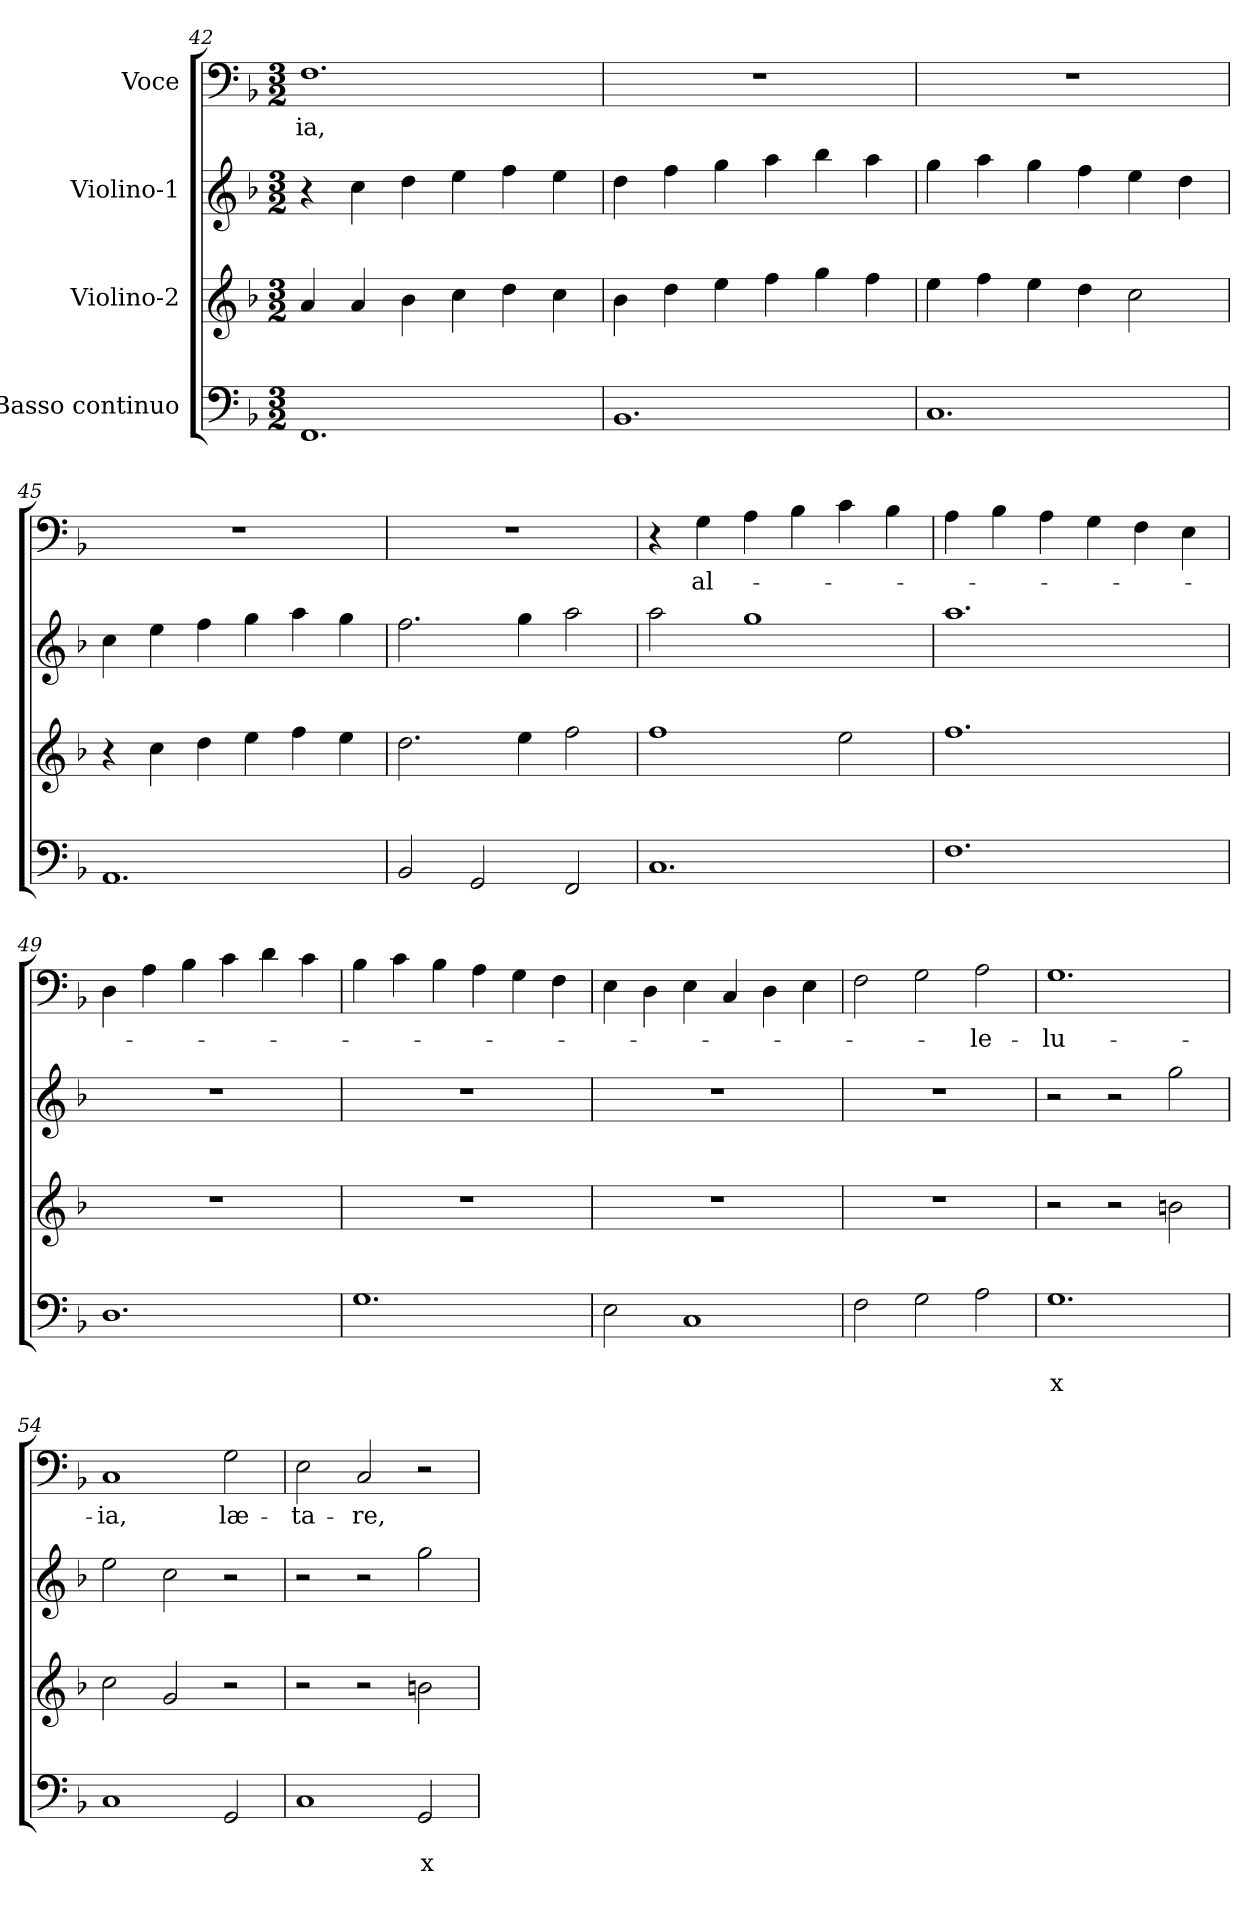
**kern	**text	**text	**kern	**kern	**kern	**text
*part4	*part4	*part4	*part3	*part2	*part1	*part1
*staff4	*staff4	*staff4	*staff3	*staff2	*staff1	*staff1
*I"Basso continuo	*	*	*I"Violino-2	*I"Violino-1	*I"Voce	*
*clefF4	*	*	*clefG2	*clefG2	*clefF4	*
*k[b-]	*	*	*k[b-]	*k[b-]	*k[b-]	*
*F:	*	*	*F:	*F:	*F:	*
*M3/2	*	*	*M3/2	*M3/2	*M3/2	*
=42	=42	=42	=42	=42	=42	=42
!	!	!	!	!	!	!LO:LY:b
1.FF	.	.	4a/	4r	1.F	-ia,
.	.	.	4a/	4cc\	.	.
.	.	.	4b-\	4dd\	.	.
.	.	.	4cc\	4ee\	.	.
.	.	.	4dd\	4ff\	.	.
.	.	.	4cc\	4ee\	.	.
=43	=43	=43	=43	=43	=43	=43
1.BB-	.	.	4b-\	4dd\	1.r	.
.	.	.	4dd\	4ff\	.	.
.	.	.	4ee\	4gg\	.	.
.	.	.	4ff\	4aa\	.	.
.	.	.	4gg\	4bb-\	.	.
.	.	.	4ff\	4aa\	.	.
=44	=44	=44	=44	=44	=44	=44
1.C	.	.	4ee\	4gg\	1.r	.
.	.	.	4ff\	4aa\	.	.
.	.	.	4ee\	4gg\	.	.
.	.	.	4dd\	4ff\	.	.
.	.	.	2cc\	4ee\	.	.
.	.	.	.	4dd\	.	.
!!LO:LB:g=z
=45	=45	=45	=45	=45	=45	=45
1.AA	.	.	4r	4cc\	1.r	.
.	.	.	4cc\	4ee\	.	.
.	.	.	4dd\	4ff\	.	.
.	.	.	4ee\	4gg\	.	.
.	.	.	4ff\	4aa\	.	.
.	.	.	4ee\	4gg\	.	.
=46	=46	=46	=46	=46	=46	=46
2BB-/	.	.	2.dd\	2.ff\	1.r	.
2GG/	.	.	.	.	.	.
.	.	.	4ee\	4gg\	.	.
2FF/	.	.	2ff\	2aa\	.	.
=47	=47	=47	=47	=47	=47	=47
1.C	.	.	1ff	2aa\	4r	.
!	!	!	!	!	!	!LO:LY:b
.	.	.	.	.	4G\	al-
.	.	.	.	1gg	4A\	.
.	.	.	.	.	4B-\	.
.	.	.	2ee\	.	4c\	.
.	.	.	.	.	4B-\	.
=48	=48	=48	=48	=48	=48	=48
1.F	.	.	1.ff	1.aa	4A\	.
.	.	.	.	.	4B-\	.
.	.	.	.	.	4A\	.
.	.	.	.	.	4G\	.
.	.	.	.	.	4F\	.
.	.	.	.	.	4E\	.
=49	=49	=49	=49	=49	=49	=49
1.D	.	.	1.r	1.r	4D\	.
.	.	.	.	.	4A\	.
.	.	.	.	.	4B-\	.
.	.	.	.	.	4c\	.
.	.	.	.	.	4d\	.
.	.	.	.	.	4c\	.
=50	=50	=50	=50	=50	=50	=50
1.G	.	.	1.r	1.r	4B-\	.
.	.	.	.	.	4c\	.
.	.	.	.	.	4B-\	.
.	.	.	.	.	4A\	.
.	.	.	.	.	4G\	.
.	.	.	.	.	4F\	.
=51	=51	=51	=51	=51	=51	=51
2E\	.	.	1.r	1.r	4E\	.
.	.	.	.	.	4D\	.
1C	.	.	.	.	4E\	.
.	.	.	.	.	4C/	.
.	.	.	.	.	4D\	.
.	.	.	.	.	4E\	.
!!LO:PB:g=z
=52	=52	=52	=52	=52	=52	=52
2F\	.	.	1.r	1.r	2F\	.
2G\	.	.	.	.	2G\	.
!	!	!	!	!	!	!LO:LY:b
2A\	.	.	.	.	2A\	-le-
=53	=53	=53	=53	=53	=53	=53
!	!	!LO:LY:b	!	!	!	!LO:LY:b
1.G	.	x	2r	2r	1.G	-lu-
.	.	.	2r	2r	.	.
.	.	.	2bn\	2gg\	.	.
=54	=54	=54	=54	=54	=54	=54
!	!	!	!	!	!	!LO:LY:b
1C	.	.	2cc\	2ee\	1C	-ia,
.	.	.	2g/	2cc\	.	.
!	!	!	!	!	!	!LO:LY:b
2GG/	.	.	2r	2r	2G\	læ-
=55	=55	=55	=55	=55	=55	=55
!	!	!	!	!	!	!LO:LY:b
1C	.	.	2r	2r	2E\	-ta-
!	!	!	!	!	!	!LO:LY:b
.	.	.	2r	2r	2C/	-re,
!	!	!LO:LY:b	!	!	!	!
2GG/	.	x	2bn\	2gg\	2r	.
=	=	=	=	=	=	=
*-	*-	*-	*-	*-	*-	*-
